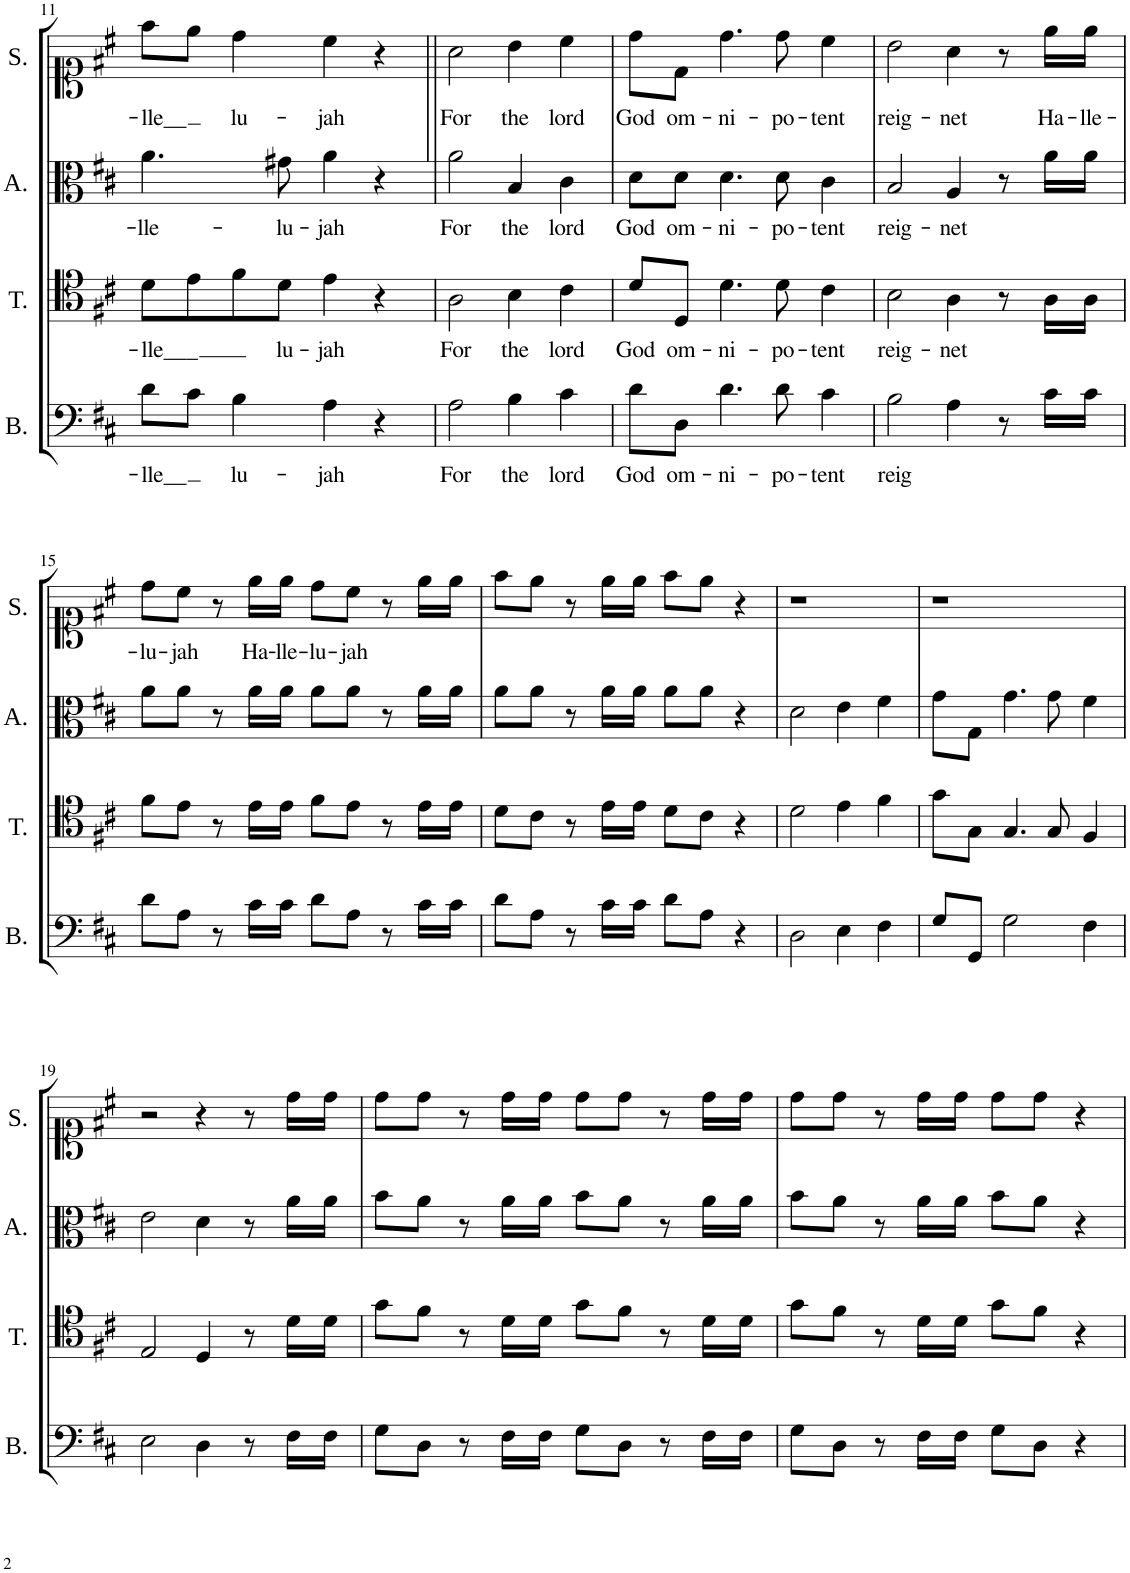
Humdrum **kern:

**kern	**text	**kern	**text	**kern	**text	**kern	**text
*part4	*part4	*part3	*part3	*part2	*part2	*part1	*part1
*staff4	*staff4	*staff3	*staff3	*staff2	*staff2	*staff1	*staff1
*I"Bass	*	*I"Tenor	*	*I"Alto	*	*I"Soprano	*
*I'B.	*	*I'T.	*	*I'A.	*	*I'S.	*
!!LO:PB:g=z
*clefF4	*	*clefC4	*	*clefC3	*	*clefC1	*
*k[f#c#]	*	*k[f#c#]	*	*k[f#c#]	*	*k[f#c#]	*
*M4/4	*	*M4/4	*	*M4/4	*	*M4/4	*
=11	=11	=11	=11	=11	=11	=11	=11
!	!LO:LY:b	!	!LO:LY:b	!	!LO:LY:b	!	!LO:LY:b
8d\L	-lle__	8d\L	-lle___	4.a\	-lle-	8ff#\L	-lle__
8c#\J	.	8e\	.	.	.	8ee\J	.
!	!LO:LY:b	!	!	!	!	!	!LO:LY:b
4B\	lu-	8f#\	.	.	.	4dd\	lu-
!	!	!	!LO:LY:b	!	!LO:LY:b	!	!
.	.	8d\J	lu-	8g#X\	-lu-	.	.
!	!LO:LY:b	!	!LO:LY:b	!	!LO:LY:b	!	!LO:LY:b
4A\	-jah	4e\	-jah	4a\	-jah	4cc#\	-jah
4r	.	4r	.	4r	.	4r	.
=12||	=12||	=12||	=12||	=12||	=12||	=12||	=12||
!	!LO:LY:b	!	!LO:LY:b	!	!LO:LY:b	!	!LO:LY:b
2A\	For	2A\	For	2a\	For	2a\	For
!	!LO:LY:b	!	!LO:LY:b	!	!LO:LY:b	!	!LO:LY:b
4B\	the	4B\	the	4B/	the	4b\	the
!	!LO:LY:b	!	!LO:LY:b	!	!LO:LY:b	!	!LO:LY:b
4c#\	lord	4c#\	lord	4c#\	lord	4cc#\	lord
=13	=13	=13	=13	=13	=13	=13	=13
!	!LO:LY:b	!	!LO:LY:b	!	!LO:LY:b	!	!LO:LY:b
8d\L	God	8d/L	God	8d\L	God	8dd\L	God
!	!LO:LY:b	!	!LO:LY:b	!	!LO:LY:b	!	!LO:LY:b
8D\J	om-	8D/J	om-	8d\J	om-	8d\J	om-
!	!LO:LY:b	!	!LO:LY:b	!	!LO:LY:b	!	!LO:LY:b
4.d\	-ni-	4.d\	-ni-	4.d\	-ni-	4.dd\	-ni-
!	!LO:LY:b	!	!LO:LY:b	!	!LO:LY:b	!	!LO:LY:b
8d\	-po-	8d\	-po-	8d\	-po-	8dd\	-po-
!	!LO:LY:b	!	!LO:LY:b	!	!LO:LY:b	!	!LO:LY:b
4c#\	-tent	4c#\	-tent	4c#\	-tent	4cc#\	-tent
=14	=14	=14	=14	=14	=14	=14	=14
!	!LO:LY:b	!	!LO:LY:b	!	!LO:LY:b	!	!LO:LY:b
2B\	reig	2B\	reig-	2B/	reig-	2b\	reig-
!	!	!	!LO:LY:b	!	!LO:LY:b	!	!LO:LY:b
4A\	.	4A\	-net	4A/	-net	4a\	-net
8r	.	8r	.	8r	.	8r	.
!	!	!	!	!	!	!	!LO:LY:b
16c#\LL	.	16A\LL	.	16a\LL	.	16ee\LL	Ha-
!	!	!	!	!	!	!	!LO:LY:b
16c#\JJ	.	16A\JJ	.	16a\JJ	.	16ee\JJ	-lle-
!!LO:LB:g=z
=15	=15	=15	=15	=15	=15	=15	=15
!	!	!	!	!	!	!	!LO:LY:b
8d\L	.	8f#\L	.	8a\L	.	8dd\L	-lu-
!	!	!	!	!	!	!	!LO:LY:b
8A\J	.	8e\J	.	8a\J	.	8cc#\J	-jah
8r	.	8r	.	8r	.	8r	.
!	!	!	!	!	!	!	!LO:LY:b
16c#\LL	.	16e\LL	.	16a\LL	.	16ee\LL	Ha-
!	!	!	!	!	!	!	!LO:LY:b
16c#\JJ	.	16e\JJ	.	16a\JJ	.	16ee\JJ	-lle-
!	!	!	!	!	!	!	!LO:LY:b
8d\L	.	8f#\L	.	8a\L	.	8dd\L	-lu-
!	!	!	!	!	!	!	!LO:LY:b
8A\J	.	8e\J	.	8a\J	.	8cc#\J	-jah
8r	.	8r	.	8r	.	8r	.
16c#\LL	.	16e\LL	.	16a\LL	.	16ee\LL	.
16c#\JJ	.	16e\JJ	.	16a\JJ	.	16ee\JJ	.
=16	=16	=16	=16	=16	=16	=16	=16
8d\L	.	8d\L	.	8a\L	.	8ff#\L	.
8A\J	.	8c#\J	.	8a\J	.	8ee\J	.
8r	.	8r	.	8r	.	8r	.
16c#\LL	.	16e\LL	.	16a\LL	.	16ee\LL	.
16c#\JJ	.	16e\JJ	.	16a\JJ	.	16ee\JJ	.
8d\L	.	8d\L	.	8a\L	.	8ff#\L	.
8A\J	.	8c#\J	.	8a\J	.	8ee\J	.
4r	.	4r	.	4r	.	4r	.
=17	=17	=17	=17	=17	=17	=17	=17
2D\	.	2d\	.	2d\	.	1r	.
4E\	.	4e\	.	4e\	.	.	.
4F#\	.	4f#\	.	4f#\	.	.	.
=18	=18	=18	=18	=18	=18	=18	=18
8G/L	.	8g\L	.	8g\L	.	1r	.
8GG/J	.	8G\J	.	8G\J	.	.	.
2G\	.	4.G/	.	4.g\	.	.	.
.	.	8G/	.	8g\	.	.	.
4F#\	.	4F#/	.	4f#\	.	.	.
!!LO:LB:g=z
=19	=19	=19	=19	=19	=19	=19	=19
2E\	.	2E/	.	2e\	.	2r	.
4D\	.	4D/	.	4d\	.	4r	.
8r	.	8r	.	8r	.	8r	.
16F#\LL	.	16d\LL	.	16a\LL	.	16dd\LL	.
16F#\JJ	.	16d\JJ	.	16a\JJ	.	16dd\JJ	.
=20	=20	=20	=20	=20	=20	=20	=20
8G\L	.	8g\L	.	8b\L	.	8dd\L	.
8D\J	.	8f#\J	.	8a\J	.	8dd\J	.
8r	.	8r	.	8r	.	8r	.
16F#\LL	.	16d\LL	.	16a\LL	.	16dd\LL	.
16F#\JJ	.	16d\JJ	.	16a\JJ	.	16dd\JJ	.
8G\L	.	8g\L	.	8b\L	.	8dd\L	.
8D\J	.	8f#\J	.	8a\J	.	8dd\J	.
8r	.	8r	.	8r	.	8r	.
16F#\LL	.	16d\LL	.	16a\LL	.	16dd\LL	.
16F#\JJ	.	16d\JJ	.	16a\JJ	.	16dd\JJ	.
=21	=21	=21	=21	=21	=21	=21	=21
8G\L	.	8g\L	.	8b\L	.	8dd\L	.
8D\J	.	8f#\J	.	8a\J	.	8dd\J	.
8r	.	8r	.	8r	.	8r	.
16F#\LL	.	16d\LL	.	16a\LL	.	16dd\LL	.
16F#\JJ	.	16d\JJ	.	16a\JJ	.	16dd\JJ	.
8G\L	.	8g\L	.	8b\L	.	8dd\L	.
8D\J	.	8f#\J	.	8a\J	.	8dd\J	.
4r	.	4r	.	4r	.	4r	.
=	=	=	=	=	=	=	=
*-	*-	*-	*-	*-	*-	*-	*-
